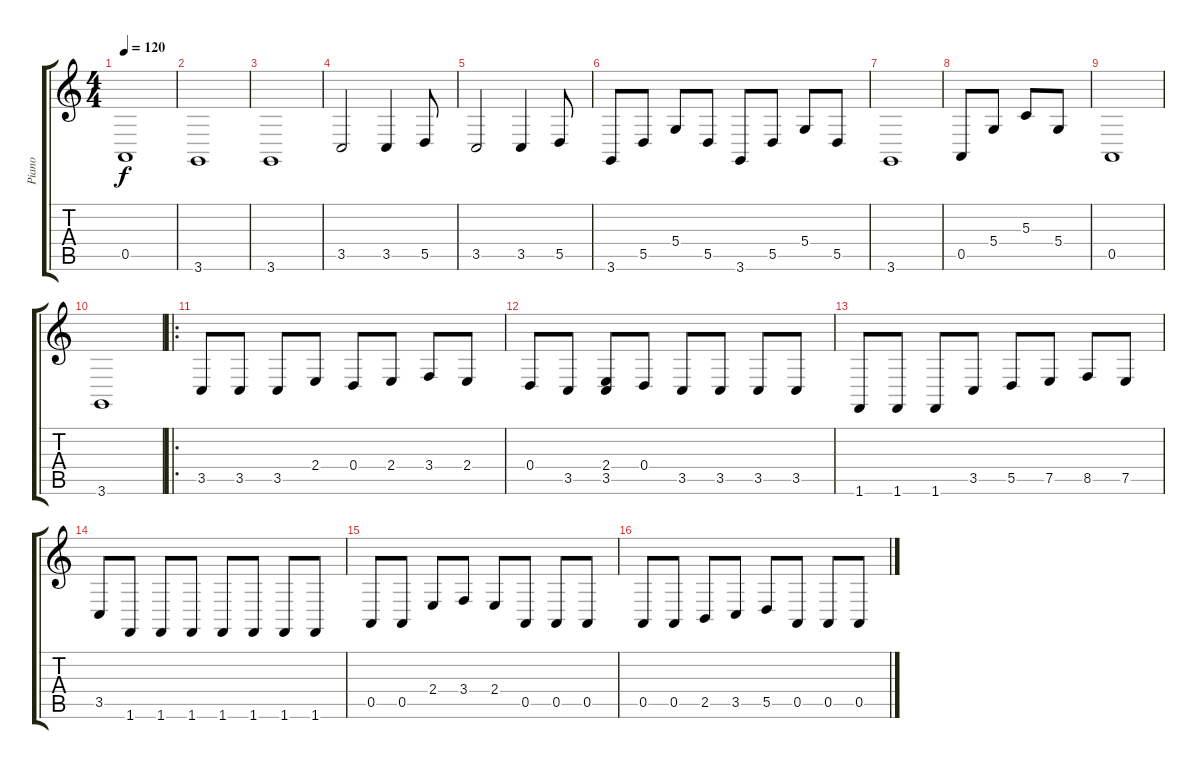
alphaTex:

\track ("Piano" "Piano") {instrument acousticgrandpiano}
\staff {score tabs}
\tuning (E4 B3 G3 D3 A2 E2) {hide}
\ts (4 4)
\tempo 120
\clef g2
\ks c
0.5.1{dy f} |
3.6.1 |
3.6.1 |
3.5.2 3.5.4 5.5.8 |
3.5.2 3.5.4 5.5.8 |
3.6.8 5.5.8 5.4.8 5.5.8 3.6.8 5.5.8 5.4.8 5.5.8 |
3.6.1 |
0.5.8 5.4.8 5.3.8 5.4.8 |
0.5.1 |
3.6.1 |
\ro
3.5.8{volume 16} 3.5.8 3.5.8 2.4.8 0.4.8 2.4.8 3.4.8 2.4.8 |
0.4.8 3.5.8 (2.4 3.5).8 0.4.8 3.5.8 3.5.8 3.5.8 3.5.8 |
1.6.8 1.6.8 1.6.8 3.5.8 5.5.8 7.5.8 8.5.8 7.5.8 |
3.5.8 1.6.8 1.6.8 1.6.8 1.6.8 1.6.8 1.6.8 1.6.8 |
0.5.8 0.5.8 2.4.8 3.4.8 2.4.8 0.5.8 0.5.8 0.5.8 |
0.5.8 0.5.8 2.5.8 3.5.8 5.5.8 0.5.8 0.5.8 0.5.8
